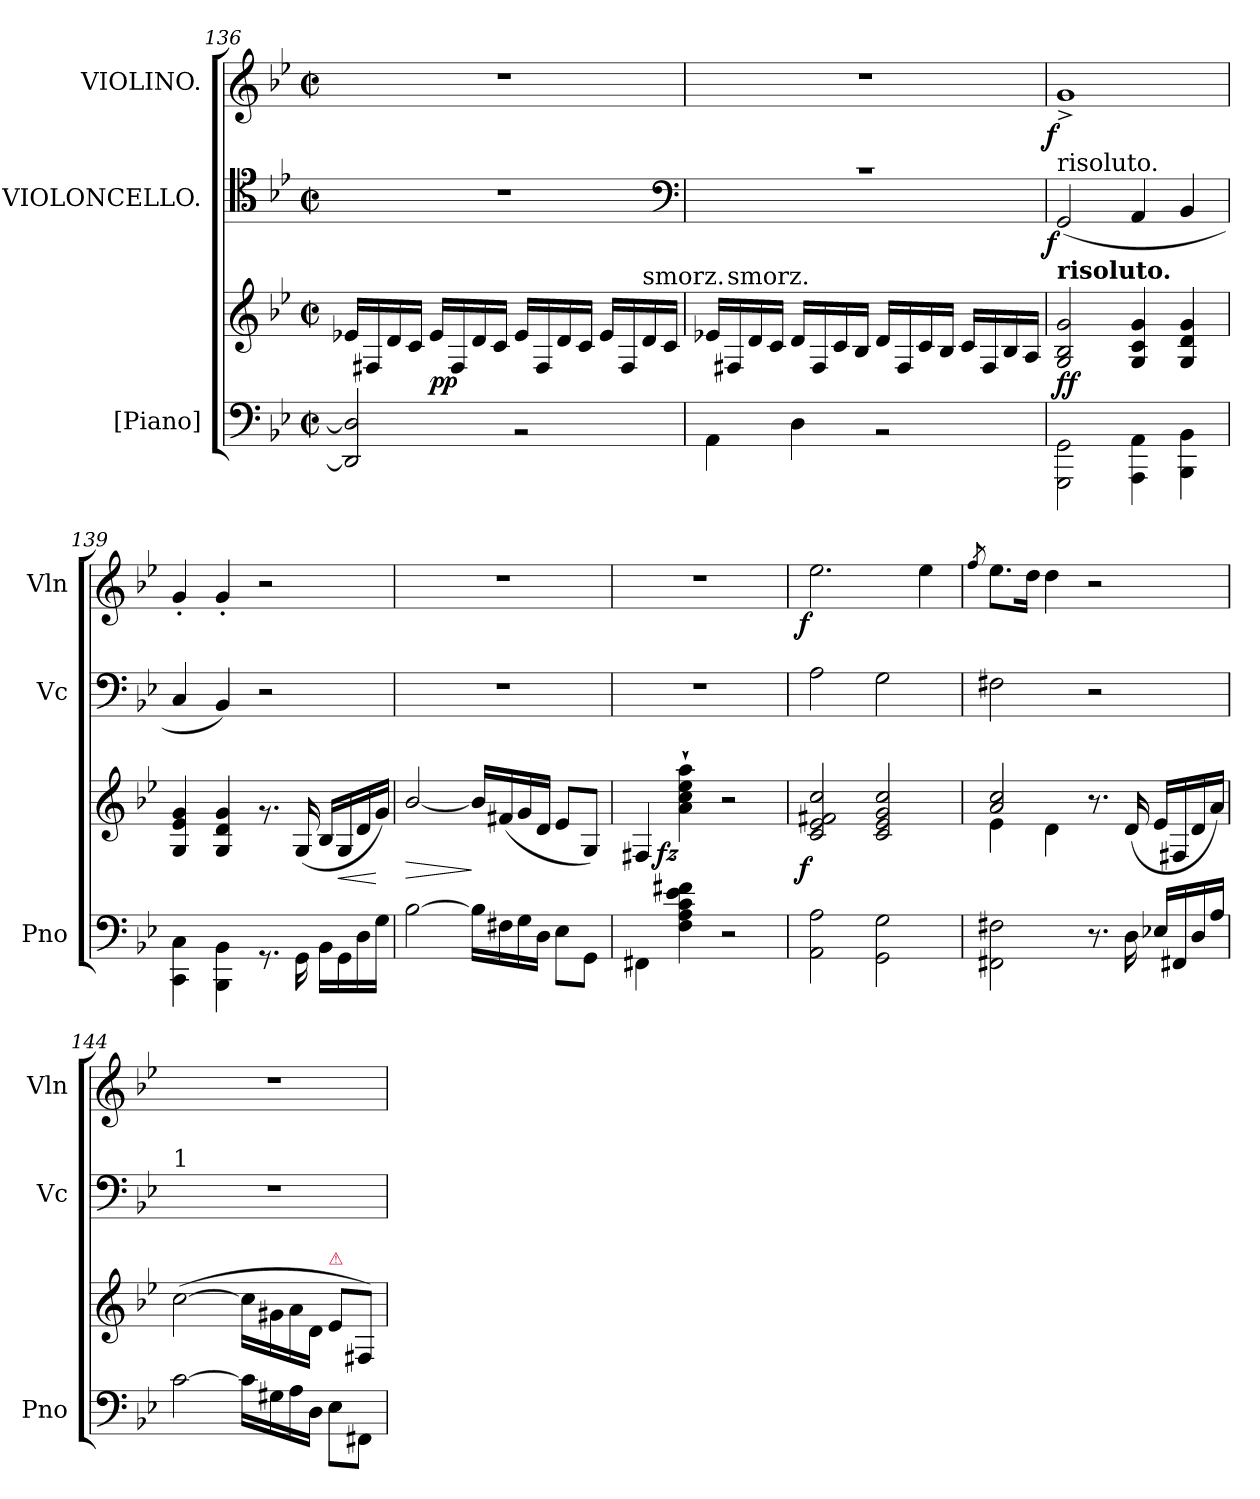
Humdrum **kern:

**kern	**kern	**dynam	**kern	**dynam	**kern	**dynam
*part3	*part3	*part3	*part2	*part2	*part1	*part1
*staff4	*staff3	*staff3/4	*staff2	*staff2	*staff1	*staff1
*I"[Piano]	*	*	*I"VIOLONCELLO.	*	*I"VIOLINO.	*
*I'Pno	*	*	*I'Vc	*	*I'Vln	*
*clefF4	*clefG2	*	*clefC4	*	*clefG2	*
*k[b-e-]	*k[b-e-]	*	*k[b-e-]	*	*k[b-e-]	*
*g:	*g:	*	*g:	*	*g:	*
*M2/2	*M2/2	*	*M2/2	*	*M2/2	*
*met(c|)	*met(c|)	*	*met(c|)	*	*met(c|)	*
=136	=136	=136	=136	=136	=136	=136
2DD] 2D]	16e-XLL	.	1rc	.	1rdd	.
.	16F#X	.	.	.	.	.
.	16d	.	.	.	.	.
.	16cJJ	.	.	.	.	.
.	16e-LL	pp	.	.	.	.
.	16F#	.	.	.	.	.
.	16d	.	.	.	.	.
.	16cJJ	.	.	.	.	.
2rBB	16e-LL	.	.	.	.	.
.	16F#	.	.	.	.	.
.	16d	.	.	.	.	.
.	16cJJ	.	.	.	.	.
.	16e-LL	.	.	.	.	.
.	16F#	.	.	.	.	.
!	!LO:TX:a:t=smorz.	!	!	!	!	!
.	16d	.	.	.	.	.
.	16cJJ	.	.	.	.	.
*	*	*	*clefF4	*	*	*
=137	=137	=137	=137	=137	=137	=137
4AA\	16e-XLL	.	1rc	.	1rdd	.
!	!LO:TX:a:t=smorz.	!	!	!	!	!
.	16F#X	.	.	.	.	.
.	16d	.	.	.	.	.
.	16cJJ	.	.	.	.	.
4D\	16dLL	.	.	.	.	.
.	16F#/	.	.	.	.	.
.	16c	.	.	.	.	.
.	16B-JJ	.	.	.	.	.
2rBB	16dLL	.	.	.	.	.
.	16F#/	.	.	.	.	.
.	16c	.	.	.	.	.
.	16B-JJ	.	.	.	.	.
.	16cLL	.	.	.	.	.
.	16F#/	.	.	.	.	.
.	16B-/	.	.	.	.	.
.	16A/JJ	.	.	.	.	.
=138	=138	=138	=138	=138	=138	=138
!	!	!	!LO:TX:a:t=risoluto.	!	!	!
!	!LO:TX:a:B:t=risoluto.	!	!	!	!	!
!	!	!	!	!LO:DY:rj	!	!LO:DY:rj
2GGG\ 2GG\	2G/ 2B-/ 2g/	ff	(<2GG	f	1g^<	f
4AAA\ 4AA\	4G/ 4c/ 4g/	.	4AA	.	.	.
4BBB-\ 4BB-\	4G/ 4d/ 4g/	.	4BB-	.	.	.
=139	=139	=139	=139	=139	=139	=139
4CC\ 4C\	4G/ 4e-/ 4g/	.	4C	.	4g'<	.
4BBB-\ 4BB-\	4G/ 4d/ 4g/	.	4BB-)	.	4g'<	.
8.rGG	8.rg	.	2r	.	2r	.
16GG\	(>16G/	.	.	.	.	.
16BB-\LL	16B-/LL	.	.	.	.	.
16GG\	16G/	<	.	.	.	.
16D	16d	.	.	.	.	.
16GJJ	16gJJ)	[	.	.	.	.
=140	=140	=140	=140	=140	=140	=140
[2B-	[2b-/	>	1rF	.	1rdd	.
16B-LL]	16b-LL]	]	.	.	.	.
16F#X	(<16f#X	.	.	.	.	.
16G	16g	.	.	.	.	.
16DJJ	16dJJ	.	.	.	.	.
8E-\L	8e-L	.	.	.	.	.
8GG\J	8G/J)	.	.	.	.	.
=141	=141	=141	=141	=141	=141	=141
4FF#X\	4F#X/	.	1rF	.	1rdd	.
!	!	!LO:DY:rj	!	!	!	!
4F 4A 4c 4e- 4f#X	4a` 4cc` 4ee-` 4aa`	fz	.	.	.	.
2r	2r	.	.	.	.	.
=142	=142	=142	=142	=142	=142	=142
!	!	!LO:DY:rj	!	!	!	!LO:DY:rj
2AA 2A	2c 2e- 2f#X 2cc	f	2A	.	2.ee-	f
2GG\ 2G\	2c 2e- 2g 2cc	.	2G	.	.	.
.	.	.	.	.	4ee-	.
=143	=143	=143	=143	=143	=143	=143
.	.	.	.	.	8qff/	.
*	*^	*	*	*	*	*
2FF#X\ 2F#X\	2a 2cc	4e-	.	2F#X	.	8.ee-L	.
.	.	.	.	.	.	16ddJk	.
.	.	4d	.	.	.	4dd	.
8.r	8.r	2rAyy	.	2r	.	2r	.
16D	(>16d	.	.	.	.	.	.
16E-XLL	16e-LL	.	.	.	.	.	.
16FF#X	16F#X	.	.	.	.	.	.
16D	16d	.	.	.	.	.	.
16AJJ	16aJJ)	.	.	.	.	.	.
*	*v	*v	*	*	*	*	*
=144	=144	=144	=144	=144	=144	=144
!	!	!	!LO:TX:a:t=1	!	!	!
[2c	(>[2cc	.	1rF	.	1rdd	.
16cLL]	16cc\LL]	.	.	.	.	.
16G#X	16g#X	.	.	.	.	.
16A	16a	.	.	.	.	.
16DJJ	16dJJ	.	.	.	.	.
!	!LO:TX:a:color=crimson:t=⚠	!	!	!	!	!
8E-\L	8e-\L	.	.	.	.	.
8FF#XJ	8F#X/J)	.	.	.	.	.
=	=	=	=	=	=	=
*-	*-	*-	*-	*-	*-	*-
